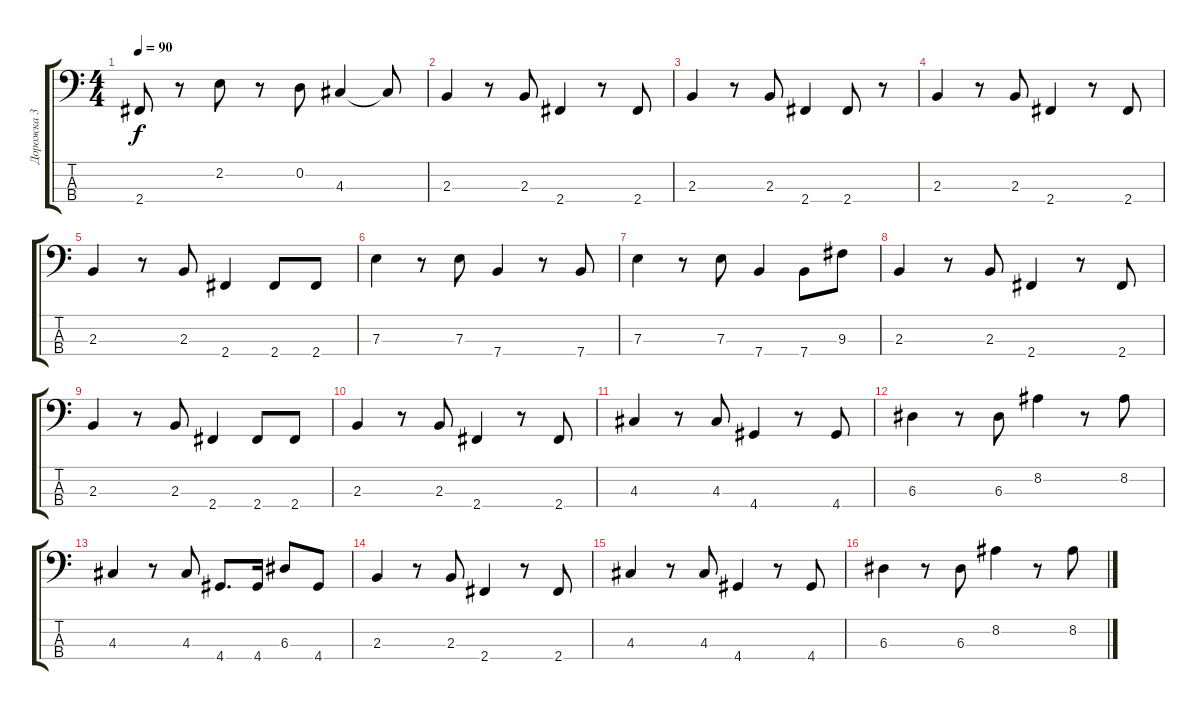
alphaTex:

\track ("Дорожка 3" "Дорожка 3") {instrument electricbassfinger}
\staff {score tabs}
\tuning (G2 D2 A1 E1) {hide}
\ts (4 4)
\tempo 90
\clef f4
\ks c
2.4.8{dy f} r.8 2.2.8 r.8 0.2.8 4.3.4 4.3{t}.8 |
2.3.4 r.8 2.3.8 2.4.4 r.8 2.4.8 |
2.3.4 r.8 2.3.8 2.4.4 2.4.8 r.8 |
2.3.4 r.8 2.3.8 2.4.4 r.8 2.4.8 |
2.3.4 r.8 2.3.8 2.4.4 2.4.8 2.4.8 |
7.3.4 r.8 7.3.8 7.4.4 r.8 7.4.8 |
7.3.4 r.8 7.3.8 7.4.4 7.4.8 9.3.8 |
2.3.4 r.8 2.3.8 2.4.4 r.8 2.4.8 |
2.3.4 r.8 2.3.8 2.4.4 2.4.8 2.4.8 |
2.3.4 r.8 2.3.8 2.4.4 r.8 2.4.8 |
4.3.4 r.8 4.3.8 4.4.4 r.8 4.4.8 |
6.3.4 r.8 6.3.8 8.2.4 r.8 8.2.8 |
4.3.4 r.8 4.3.8 4.4.8{d} 4.4.16 6.3.8 4.4.8 |
2.3.4 r.8 2.3.8 2.4.4 r.8 2.4.8 |
4.3.4 r.8 4.3.8 4.4.4 r.8 4.4.8 |
6.3.4 r.8 6.3.8 8.2.4 r.8 8.2.8
